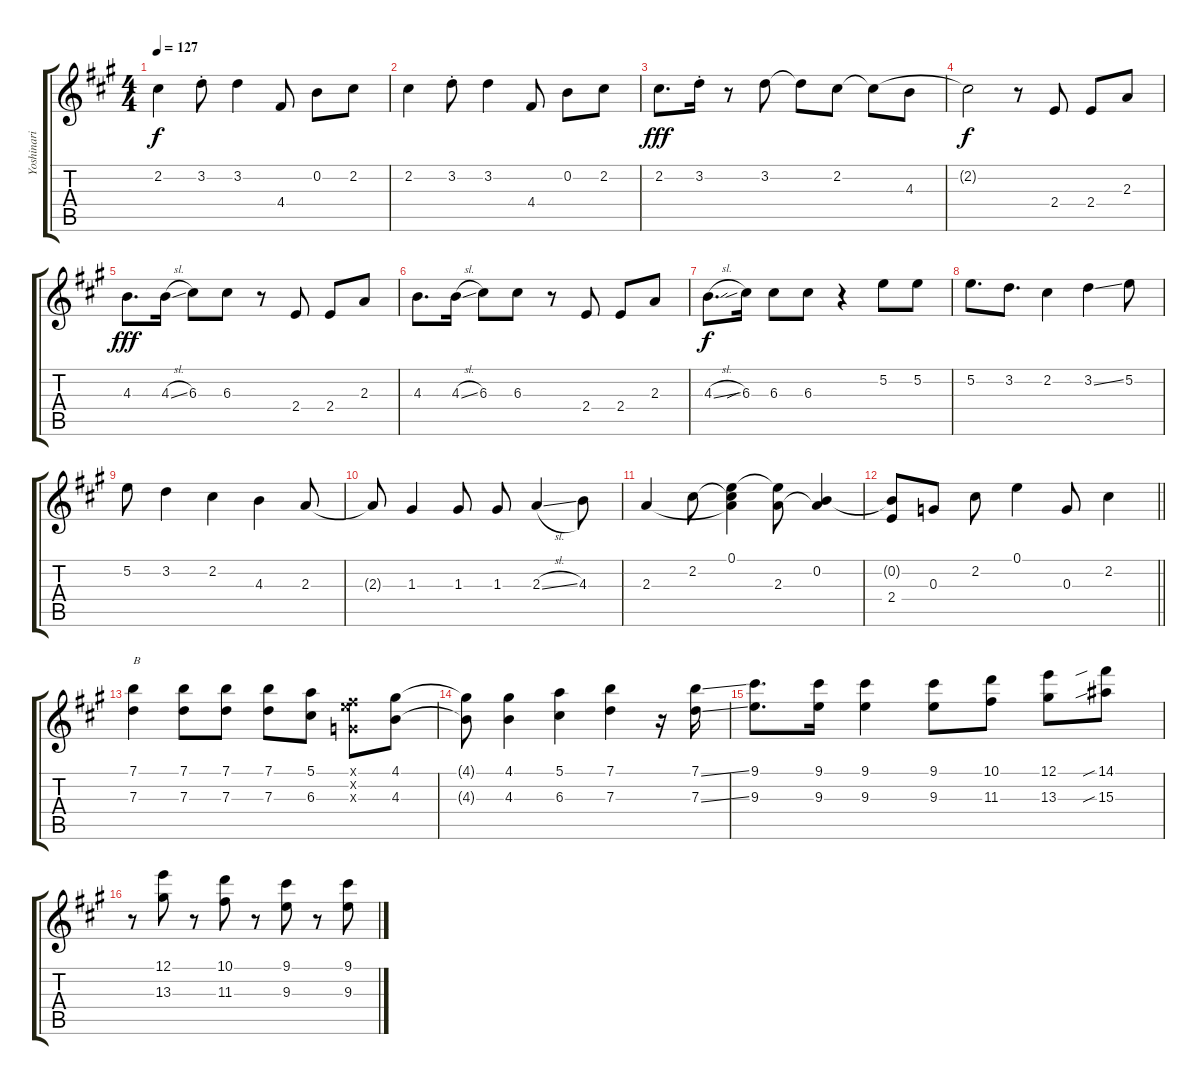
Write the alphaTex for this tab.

\track ("Yoshinari (Pepe) Tokuoka" "Yoshinari ") {instrument acousticguitarsteel}
\staff {score tabs}
\tuning (E4 B3 G3 D3 A2 E2) {hide}
\ts (4 4)
\tempo 127
\clef g2
\ks a
2.2.4{dy f} 3.2{st}.8 3.2.4 4.4.8 0.2.8 2.2.8 |
2.2.4 3.2{st}.8 3.2.4 4.4.8 0.2.8 2.2.8 |
2.2.8{d dy fff} 3.2{st}.16 r.8 3.2.8 3.2{t}.8 2.2.8 2.2{t}.8 4.3.8 |
2.2{t}.2{dy f} r.8 2.4.8 2.4.8 2.3.8 |
4.3.8{d dy fff} 4.3{sl}.16 6.3.8 6.3.8 r.8 2.4.8 2.4.8 2.3.8 |
4.3.8{d} 4.3{sl}.16 6.3.8 6.3.8 r.8 2.4.8 2.4.8 2.3.8 |
4.3{sl}.8{d dy f} 6.3{sib}.16 6.3.8 6.3.8 r.4 5.2.8 5.2.8 |
5.2.8{d} 3.2.8{d} 2.2.4 3.2{ss}.4 5.2.8 |
5.2.8 3.2.4 2.2.4 4.3.4 2.3.8 |
2.3{t}.8 1.3.4 1.3.8 1.3.8 2.3{sl}.4 4.3.8 |
2.3.4 2.2.8 (0.1 2.2{t} 2.3{t}).4 (0.1{t} 2.3).8 (0.2 2.3{t}).4 |
\barLineRight lightlight
(0.2{t} 2.4).8 0.3.8 2.2.8 0.1.4 0.3.8 2.2.4 |
(7.1 7.3).4{txt "B"} (7.1 7.3).8 (7.1 7.3).8 (7.1 7.3).8 (5.1 6.3).8 (0.1{x} 7.2{x} 0.3{x}).8 (4.1 4.3).8 |
(4.1{t} 4.3{t}).8 (4.1 4.3).4 (5.1 6.3).4 (7.1 7.3).4 r.16 (7.1{ss} 7.3{ss}).16 |
(9.1 9.3).8{d} (9.1 9.3).16 (9.1 9.3).4 (9.1 9.3).8 (10.1 11.3).8 (12.1 13.3).8 (14.1{sib} 15.3{sib}).8 |
r.8 (12.1 13.3).8 r.8 (10.1 11.3).8 r.8 (9.1 9.3).8 r.8 (9.1 9.3).8
